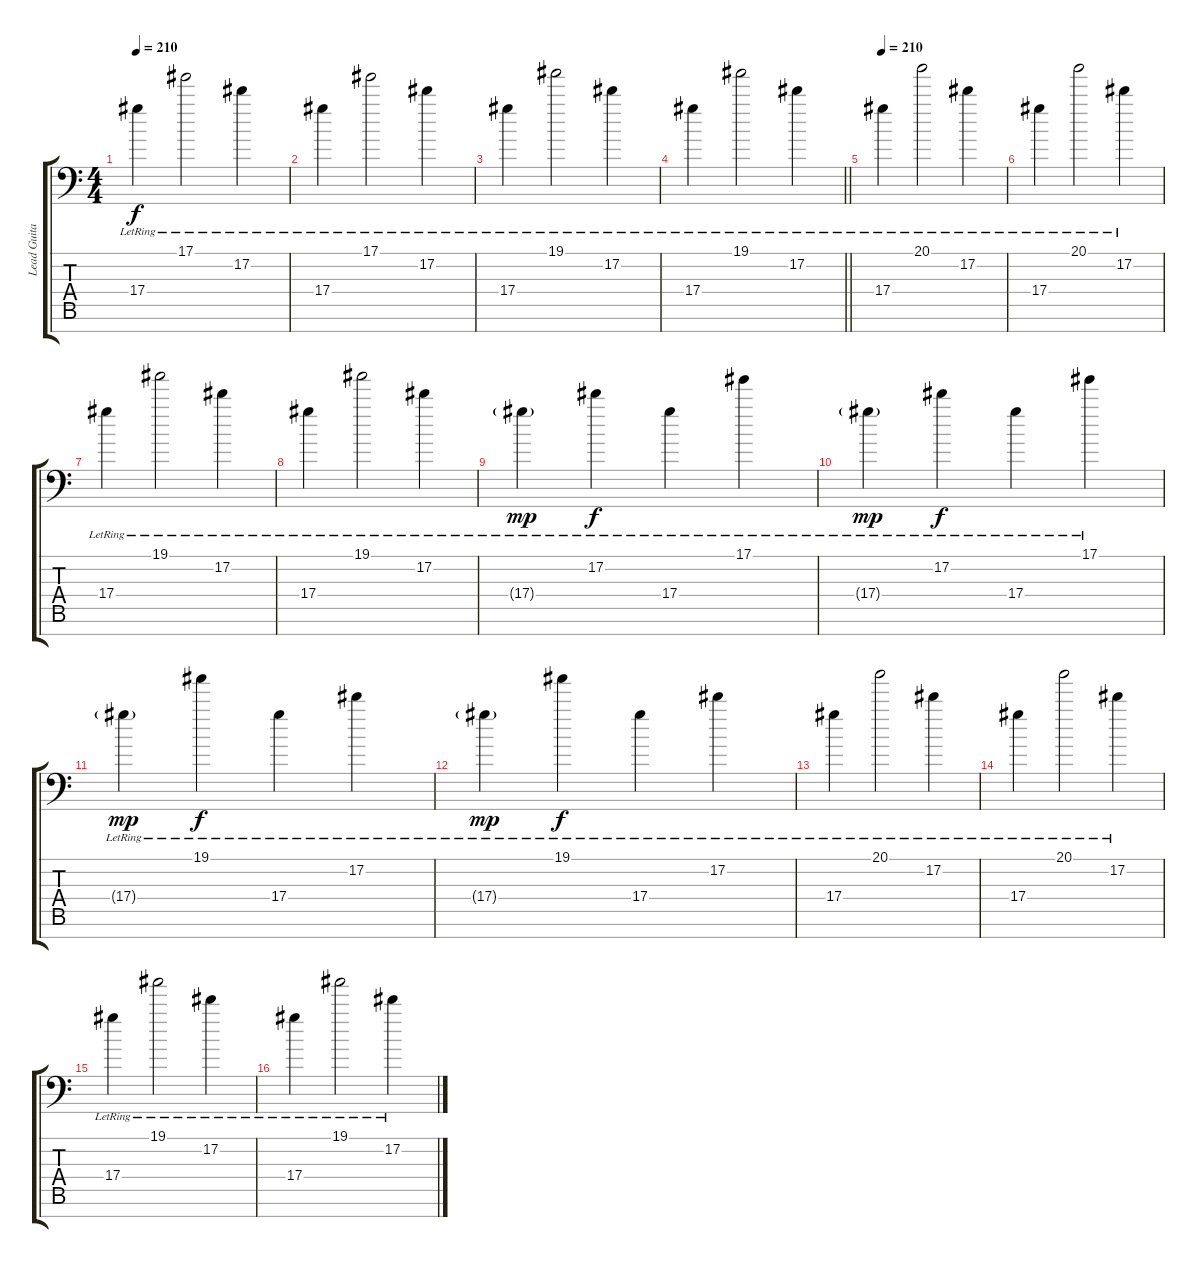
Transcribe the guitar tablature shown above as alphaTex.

\track ("Lead Guitar #2" "Lead Guita") {instrument electricguitarjazz}
\staff {score tabs}
\tuning (Eb4 Bb3 F3 Eb3 Bb2 F2 Ab1) {hide}
\ts (4 4)
\tempo 210
\clef f4
\ks c
17.4{lr}.4{dy f} 17.1{lr}.2 17.2{lr}.4 |
17.4{lr}.4 17.1{lr}.2 17.2{lr}.4 |
17.4{lr}.4 19.1{lr}.2 17.2{lr}.4 |
\barLineRight lightlight
17.4{lr}.4 19.1{lr}.2 17.2{lr}.4 |
\section ("" "")
\tempo 210
17.4{lr}.4{volume 9} 20.1{lr}.2 17.2{lr}.4 |
17.4{lr}.4 20.1{lr}.2 17.2{lr}.4 |
17.4{lr}.4 19.1{lr}.2 17.2{lr}.4 |
17.4{lr}.4 19.1{lr}.2 17.2{lr}.4 |
17.4{g lr}.4{dy mp} 17.2{lr}.4{dy f} 17.4{lr}.4 17.1{lr}.4 |
17.4{g lr}.4{dy mp} 17.2{lr}.4{dy f} 17.4{lr}.4 17.1{lr}.4 |
17.4{g lr}.4{dy mp} 19.1{lr}.4{dy f} 17.4{lr}.4 17.2{lr}.4 |
17.4{g lr}.4{dy mp} 19.1{lr}.4{dy f} 17.4{lr}.4 17.2{lr}.4 |
17.4{lr}.4 20.1{lr}.2 17.2{lr}.4 |
17.4{lr}.4 20.1{lr}.2 17.2{lr}.4 |
17.4{lr}.4 19.1{lr}.2 17.2{lr}.4 |
17.4{lr}.4 19.1{lr}.2 17.2{lr}.4
